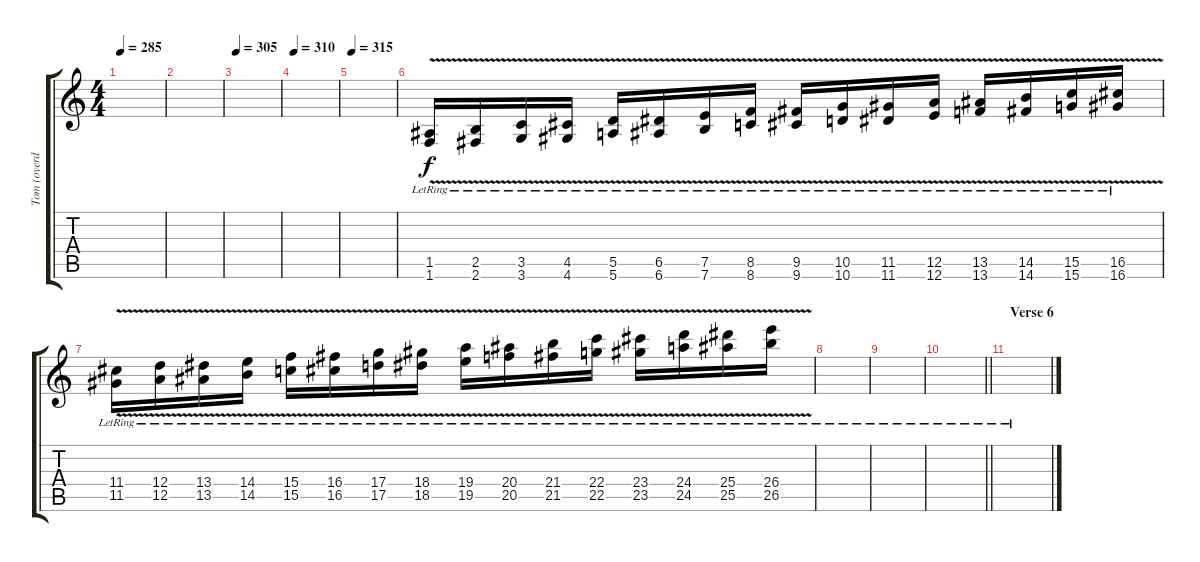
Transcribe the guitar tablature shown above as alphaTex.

\track ("Tom (overdub chords)" "Tom (overd") {instrument overdrivenguitar}
\staff {score tabs}
\tuning (E4 B3 G3 D3 A2 E2) {hide}
\ts (4 4)
\tempo 285
\clef g2
\ks c
|
|
\tempo 305
|
\tempo 310
|
\tempo 315
|
(1.5{v lr} 1.6).16{volume 12 instrument guitarfretnoise} (2.5{v lr} 2.6).16 (3.5{v lr} 3.6).16 (4.5{v lr} 4.6).16 (5.5{v lr} 5.6).16 (6.5{v lr} 6.6).16 (7.5{v lr} 7.6).16 (8.5{v lr} 8.6).16 (9.5{v lr} 9.6).16 (10.5{v lr} 10.6).16 (11.5{v lr} 11.6).16 (12.5{v lr} 12.6).16 (13.5{v lr} 13.6).16 (14.5{v lr} 14.6).16 (15.5{v lr} 15.6).16 (16.5{v lr} 16.6).16 |
(11.4 11.5{v lr}).16 (12.4 12.5{v lr}).16 (13.4 13.5{v lr}).16 (14.4 14.5{v lr}).16 (15.4 15.5{v lr}).16 (16.4{v} 16.5{v lr}).16 (17.4 17.5{v lr}).16 (18.4 18.5{v lr}).16 (19.4 19.5{v lr}).16 (20.4 20.5{v lr}).16 (21.4 21.5{v lr}).16 (22.4 22.5{v lr}).16 (23.4 23.5{v lr}).16 (24.4 24.5{v lr}).16 (25.4 25.5{v lr}).16 (26.4 26.5{v lr}).16 |
|
|
\barLineRight lightlight
|
\section ("" "Verse 6")
